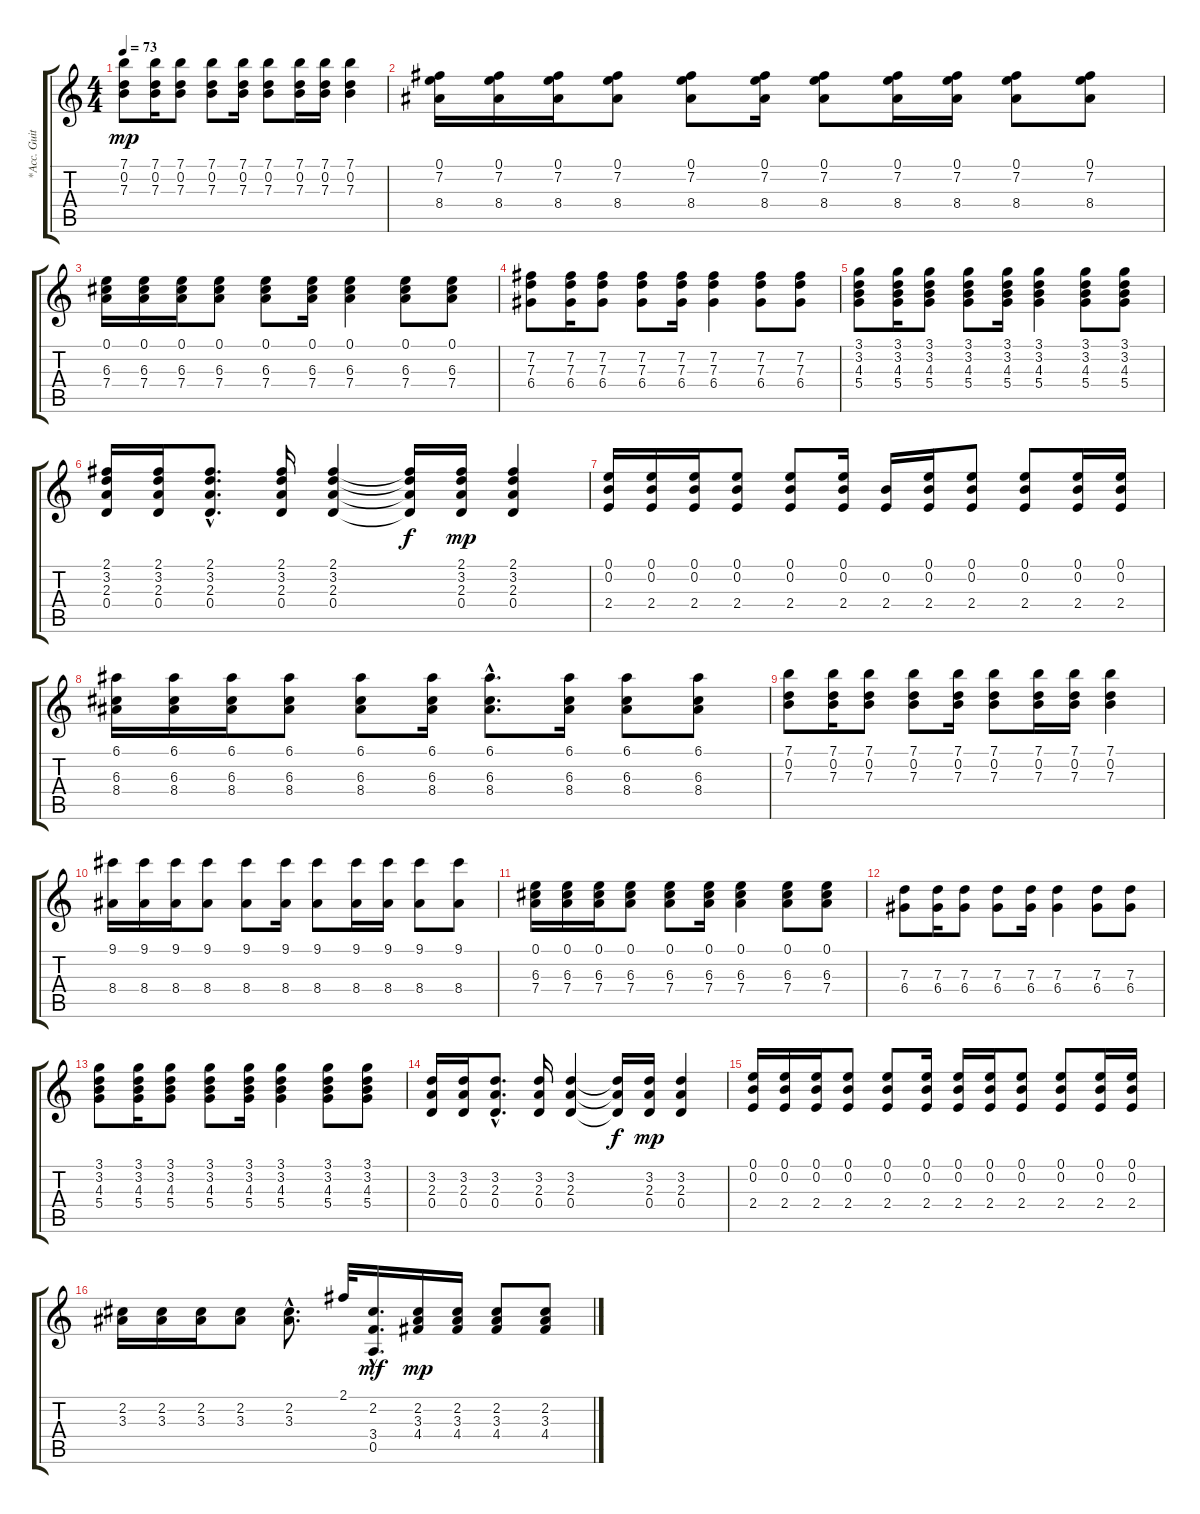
\track ("*Acc. Guitar 2 Doubled" "*Acc. Guit") {instrument acousticguitarsteel}
\staff {score tabs}
\tuning (E4 B3 G3 D3 A2 E2) {hide}
\ts (4 4)
\tempo 73
\clef g2
\ks c
(7.1 0.2 7.3).8{dy mp} (7.1 0.2 7.3).16 (7.1 0.2 7.3).8 (7.1 0.2 7.3).8 (7.1 0.2 7.3).16 (7.1 0.2 7.3).8 (7.1 0.2 7.3).16 (7.1 0.2 7.3).16 (7.1 0.2 7.3).4 |
(0.1 7.2 8.4).16 (0.1 7.2 8.4).16 (0.1 7.2 8.4).16 (0.1 7.2 8.4).8 (0.1 7.2 8.4).8 (0.1 7.2 8.4).16 (0.1 7.2 8.4).8 (0.1 7.2 8.4).16 (0.1 7.2 8.4).16 (0.1 7.2 8.4).8 (0.1 7.2 8.4).8 |
(0.1 6.3 7.4).16 (0.1 6.3 7.4).16 (0.1 6.3 7.4).16 (0.1 6.3 7.4).8 (0.1 6.3 7.4).8 (0.1 6.3 7.4).16 (0.1 6.3 7.4).4 (0.1 6.3 7.4).8 (0.1 6.3 7.4).8 |
(7.2 7.3 6.4).8 (7.2 7.3 6.4).16 (7.2 7.3 6.4).8 (7.2 7.3 6.4).8 (7.2 7.3 6.4).16 (7.2 7.3 6.4).4 (7.2 7.3 6.4).8 (7.2 7.3 6.4).8 |
(3.1 3.2 4.3 5.4).8 (3.1 3.2 4.3 5.4).16 (3.1 3.2 4.3 5.4).8 (3.1 3.2 4.3 5.4).8 (3.1 3.2 4.3 5.4).16 (3.1 3.2 4.3 5.4).4 (3.1 3.2 4.3 5.4).8 (3.1 3.2 4.3 5.4).8 |
(2.1 3.2 2.3 0.4).16 (2.1 3.2 2.3 0.4).16 (2.1{hac} 3.2{hac} 2.3{hac} 0.4{hac}).8{d} (2.1 3.2 2.3 0.4).16 (2.1 3.2 2.3 0.4).4 (2.1{t} 3.2{t} 2.3{t} 0.4{t}).16{dy f} (2.1 3.2 2.3 0.4).16{dy mp} (2.1 3.2 2.3 0.4).4 |
(0.1 0.2 2.4).16 (0.1 0.2 2.4).16 (0.1 0.2 2.4).16 (0.1 0.2 2.4).8 (0.1 0.2 2.4).8 (0.1 0.2 2.4).16 (0.2 2.4).16 (0.1 0.2 2.4).16 (0.1 0.2 2.4).8 (0.1 0.2 2.4).8 (0.1 0.2 2.4).16 (0.1 0.2 2.4).16 |
(6.1 6.3 8.4).16 (6.1 6.3 8.4).16 (6.1 6.3 8.4).16 (6.1 6.3 8.4).8 (6.1 6.3 8.4).8 (6.1 6.3 8.4).16 (6.1{hac} 6.3{hac} 8.4{hac}).8{d} (6.1 6.3 8.4).16 (6.1 6.3 8.4).8 (6.1 6.3 8.4).8 |
(7.1 0.2 7.3).8 (7.1 0.2 7.3).16 (7.1 0.2 7.3).8 (7.1 0.2 7.3).8 (7.1 0.2 7.3).16 (7.1 0.2 7.3).8 (7.1 0.2 7.3).16 (7.1 0.2 7.3).16 (7.1 0.2 7.3).4 |
(9.1 8.4).16 (9.1 8.4).16 (9.1 8.4).16 (9.1 8.4).8 (9.1 8.4).8 (9.1 8.4).16 (9.1 8.4).8 (9.1 8.4).16 (9.1 8.4).16 (9.1 8.4).8 (9.1 8.4).8 |
(0.1 6.3 7.4).16 (0.1 6.3 7.4).16 (0.1 6.3 7.4).16 (0.1 6.3 7.4).8 (0.1 6.3 7.4).8 (0.1 6.3 7.4).16 (0.1 6.3 7.4).4 (0.1 6.3 7.4).8 (0.1 6.3 7.4).8 |
(7.3 6.4).8 (7.3 6.4).16 (7.3 6.4).8 (7.3 6.4).8 (7.3 6.4).16 (7.3 6.4).4 (7.3 6.4).8 (7.3 6.4).8 |
(3.1 3.2 4.3 5.4).8 (3.1 3.2 4.3 5.4).16 (3.1 3.2 4.3 5.4).8 (3.1 3.2 4.3 5.4).8 (3.1 3.2 4.3 5.4).16 (3.1 3.2 4.3 5.4).4 (3.1 3.2 4.3 5.4).8 (3.1 3.2 4.3 5.4).8 |
(3.2 2.3 0.4).16 (3.2 2.3 0.4).16 (3.2{hac} 2.3{hac} 0.4{hac}).8{d} (3.2 2.3 0.4).16 (3.2 2.3 0.4).4 (3.2{t} 2.3{t} 0.4{t}).16{dy f} (3.2 2.3 0.4).16{dy mp} (3.2 2.3 0.4).4 |
(0.1 0.2 2.4).16 (0.1 0.2 2.4).16 (0.1 0.2 2.4).16 (0.1 0.2 2.4).8 (0.1 0.2 2.4).8 (0.1 0.2 2.4).16 (0.1 0.2 2.4).16 (0.1 0.2 2.4).16 (0.1 0.2 2.4).8 (0.1 0.2 2.4).8 (0.1 0.2 2.4).16 (0.1 0.2 2.4).16 |
(2.2 3.3).16 (2.2 3.3).16 (2.2 3.3).16 (2.2 3.3).8 (2.2{hac} 3.3{hac}).8{d} 2.1.32 (2.2{hac} 3.4{hac} 0.5{hac}).16{d dy mf} (2.2 3.3 4.4).16{dy mp} (2.2 3.3 4.4).16 (2.2 3.3 4.4).8 (2.2 3.3 4.4).8
